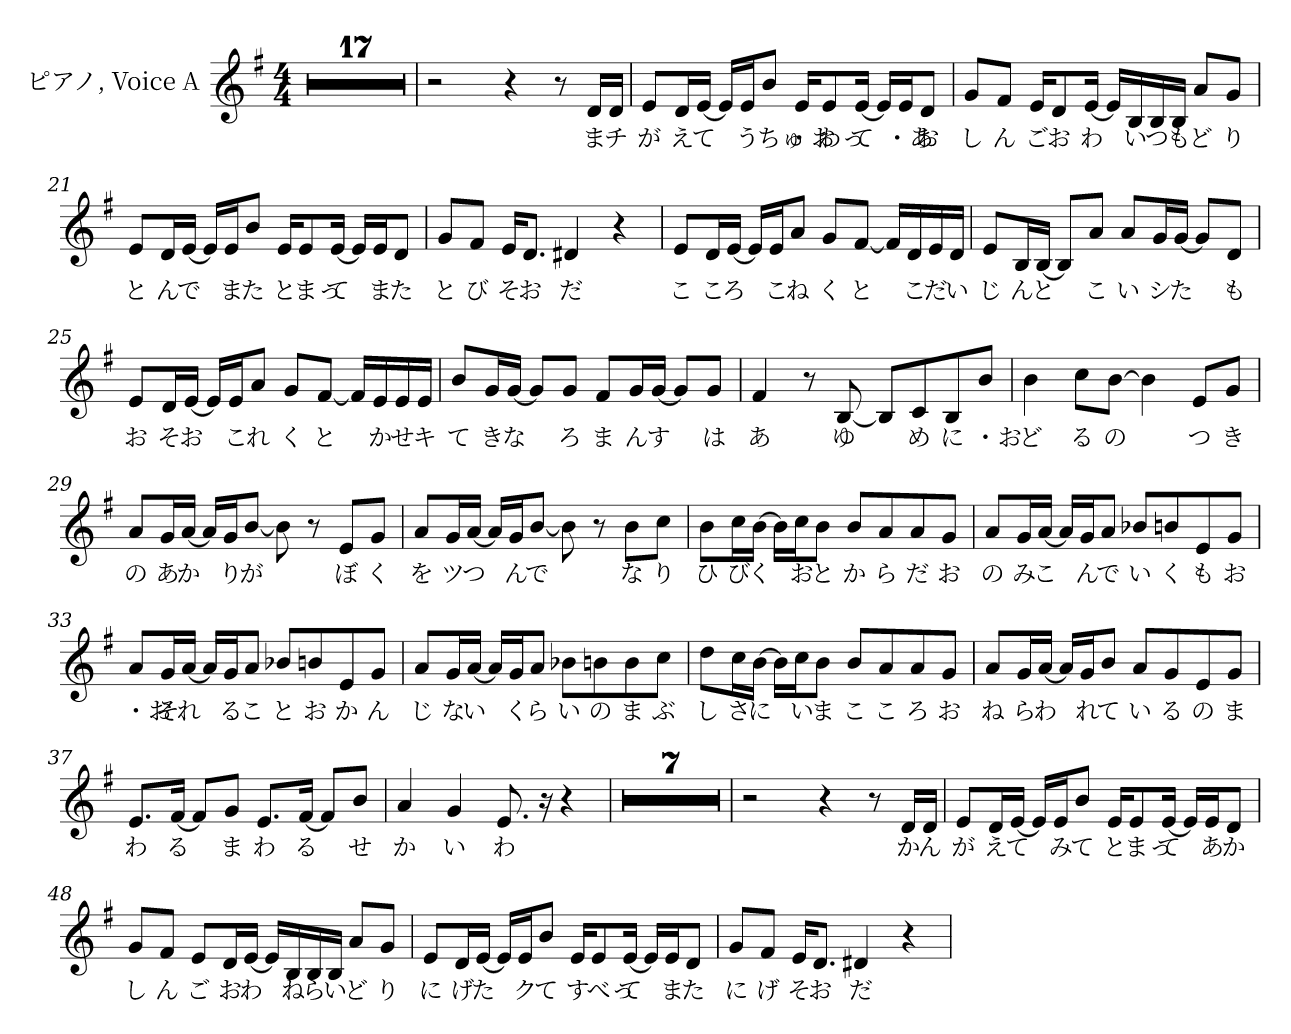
**kern	**text
*part1	*part1
*staff1	*staff1
*I"ピアノ, Voice A	*
*clefG2	*
*k[f#]	*
*M4/4	*
*MM130	*
=1	=1
1r	.
=2	=2
1r	.
=3	=3
1r	.
=4	=4
1r	.
=5	=5
1r	.
=6	=6
1r	.
=7	=7
1r	.
=8	=8
1r	.
=9	=9
1r	.
=10	=10
1r	.
=11	=11
1r	.
=12	=12
1r	.
=13	=13
1r	.
=14	=14
1r	.
=15	=15
1r	.
=16	=16
1r	.
!!LO:LB:g=z
=17	=17
1r	.
=18	=18
2r	.
4r	.
8r	.
!	!LO:LY:b
16d/LL	ま
!	!LO:LY:b
16d/JJ	チ
=19	=19
!	!LO:LY:b
8e/L	が
!	!LO:LY:b
16d/L	え
!	!LO:LY:b
[16e/JJ	て
16e/LL]	.
!	!LO:LY:b
16e/J	う
!	!LO:LY:b
8b/J	ちゅ
!	!LO:LY:b
16e/KL	・お
!	!LO:LY:b
8e/	わっ
!	!LO:LY:b
[16e/Jk	て
16e/LL]	.
!	!LO:LY:b
16e/J	・あ
!	!LO:LY:b
8d/J	お
=20	=20
!	!LO:LY:b
8g/L	し
!	!LO:LY:b
8f#/J	ん
!	!LO:LY:b
16e/KL	ご
!	!LO:LY:b
8d/	お
!	!LO:LY:b
[16e/Jk	わ
16e/LL]	.
!	!LO:LY:b
16B/	い
!	!LO:LY:b
16B/	つ
!	!LO:LY:b
16B/JJ	も
!	!LO:LY:b
8a/L	ど
!	!LO:LY:b
8g/J	り
!!LO:LB:g=z
=21	=21
!	!LO:LY:b
8e/L	と
!	!LO:LY:b
16d/L	ん
!	!LO:LY:b
[16e/JJ	で
16e/LL]	.
!	!LO:LY:b
16e/J	ま
!	!LO:LY:b
8b/J	た
!	!LO:LY:b
16e/KL	と
!	!LO:LY:b
8e/	まっ
!	!LO:LY:b
[16e/Jk	て
16e/LL]	.
!	!LO:LY:b
16e/J	ま
!	!LO:LY:b
8d/J	た
=22	=22
!	!LO:LY:b
8g/L	と
!	!LO:LY:b
8f#/J	び
!	!LO:LY:b
16e/KL	そ
!	!LO:LY:b
8.d/J	お
!	!LO:LY:b
4d#X/	だ
4r	.
=23	=23
!	!LO:LY:b
8e/L	こ
!	!LO:LY:b
16d/L	こ
!	!LO:LY:b
[16e/JJ	ろ
16e/LL]	.
!	!LO:LY:b
16e/J	こ
!	!LO:LY:b
8a/J	ね
!	!LO:LY:b
8g/L	く
!	!LO:LY:b
[8f#/J	と
16f#/LL]	.
!	!LO:LY:b
16d/	こ
!	!LO:LY:b
16e/	だ
!	!LO:LY:b
16d/JJ	い
!!LO:LB:g=z
=24	=24
!	!LO:LY:b
8e/L	じ
!	!LO:LY:b
16B/L	ん
!	!LO:LY:b
[16B/JJ	と
8B/L]	.
!	!LO:LY:b
8a/J	こ
!	!LO:LY:b
8a/L	い
!	!LO:LY:b
16g/L	シ
!	!LO:LY:b
[16g/JJ	た
8g/L]	.
!	!LO:LY:b
8d/J	も
=25	=25
!	!LO:LY:b
8e/L	お
!	!LO:LY:b
16d/L	そ
!	!LO:LY:b
[16e/JJ	お
16e/LL]	.
!	!LO:LY:b
16e/J	こ
!	!LO:LY:b
8a/J	れ
!	!LO:LY:b
8g/L	く
!	!LO:LY:b
[8f#/J	と
16f#/LL]	.
!	!LO:LY:b
16e/	か
!	!LO:LY:b
16e/	せ
!	!LO:LY:b
16e/JJ	キ
=26	=26
!	!LO:LY:b
8b/L	て
!	!LO:LY:b
16g/L	き
!	!LO:LY:b
[16g/JJ	な
8g/L]	.
!	!LO:LY:b
8g/J	ろ
!	!LO:LY:b
8f#/L	ま
!	!LO:LY:b
16g/L	ん
!	!LO:LY:b
[16g/JJ	す
8g/L]	.
!	!LO:LY:b
8g/J	は
!!LO:LB:g=z
=27	=27
!	!LO:LY:b
4f#/	あ
8r	.
!	!LO:LY:b
[8B/	ゆ
8B/L]	.
!	!LO:LY:b
8c/	め
!	!LO:LY:b
8B/	に
!	!LO:LY:b
8b/J	・お
=28	=28
!	!LO:LY:b
4b\	ど
!	!LO:LY:b
8cc\L	る
!	!LO:LY:b
[8b\J	の
4b\]	.
!	!LO:LY:b
8e/L	つ
!	!LO:LY:b
8g/J	き
=29	=29
!	!LO:LY:b
8a/L	の
!	!LO:LY:b
16g/L	あ
!	!LO:LY:b
[16a/JJ	か
16a/LL]	.
!	!LO:LY:b
16g/J	り
!	!LO:LY:b
[8b/J	が
8b\]	.
8r	.
!	!LO:LY:b
8e/L	ぼ
!	!LO:LY:b
8g/J	く
=30	=30
!	!LO:LY:b
8a/L	を
!	!LO:LY:b
16g/L	ツ
!	!LO:LY:b
[16a/JJ	つ
16a/LL]	.
!	!LO:LY:b
16g/J	ん
!	!LO:LY:b
[8b/J	で
8b\]	.
8r	.
!	!LO:LY:b
8b\L	な
!	!LO:LY:b
8cc\J	り
!!LO:LB:g=z
=31	=31
!	!LO:LY:b
8b\L	ひ
!	!LO:LY:b
16cc\L	び
!	!LO:LY:b
[16b\JJ	く
16b\LL]	.
!	!LO:LY:b
16cc\J	お
!	!LO:LY:b
8b\J	と
!	!LO:LY:b
8b/L	か
!	!LO:LY:b
8a/	ら
!	!LO:LY:b
8a/	だ
!	!LO:LY:b
8g/J	お
=32	=32
!	!LO:LY:b
8a/L	の
!	!LO:LY:b
16g/L	み
!	!LO:LY:b
[16a/JJ	こ
16a/LL]	.
!	!LO:LY:b
16g/J	ん
!	!LO:LY:b
8a/J	で
!	!LO:LY:b
8b-X/L	い
!	!LO:LY:b
8bn/	く
!	!LO:LY:b
8e/	も
!	!LO:LY:b
8g/J	お
=33	=33
!	!LO:LY:b
8a/L	・お
!	!LO:LY:b
16g/L	そ
!	!LO:LY:b
[16a/JJ	れ
16a/LL]	.
!	!LO:LY:b
16g/J	る
!	!LO:LY:b
8a/J	こ
!	!LO:LY:b
8b-X/L	と
!	!LO:LY:b
8bn/	お
!	!LO:LY:b
8e/	か
!	!LO:LY:b
8g/J	ん
!!LO:LB:g=z
=34	=34
!	!LO:LY:b
8a/L	じ
!	!LO:LY:b
16g/L	な
!	!LO:LY:b
[16a/JJ	い
16a/LL]	.
!	!LO:LY:b
16g/J	く
!	!LO:LY:b
8a/J	ら
!	!LO:LY:b
8b-X\L	い
!	!LO:LY:b
8bn\	の
!	!LO:LY:b
8b\	ま
!	!LO:LY:b
8cc\J	ぶ
=35	=35
!	!LO:LY:b
8dd\L	し
!	!LO:LY:b
16cc\L	さ
!	!LO:LY:b
[16b\JJ	に
16b\LL]	.
!	!LO:LY:b
16cc\J	い
!	!LO:LY:b
8b\J	ま
!	!LO:LY:b
8b/L	こ
!	!LO:LY:b
8a/	こ
!	!LO:LY:b
8a/	ろ
!	!LO:LY:b
8g/J	お
=36	=36
!	!LO:LY:b
8a/L	ね
!	!LO:LY:b
16g/L	ら
!	!LO:LY:b
[16a/JJ	わ
16a/LL]	.
!	!LO:LY:b
16g/J	れ
!	!LO:LY:b
8b/J	て
!	!LO:LY:b
8a/L	い
!	!LO:LY:b
8g/	る
!	!LO:LY:b
8e/	の
!	!LO:LY:b
8g/J	ま
=37	=37
!	!LO:LY:b
8.e/L	わ
!	!LO:LY:b
[16f#/Jk	る
8f#/L]	.
!	!LO:LY:b
8g/J	ま
!	!LO:LY:b
8.e/L	わ
!	!LO:LY:b
[16f#/Jk	る
8f#/L]	.
!	!LO:LY:b
8b/J	せ
!!LO:LB:g=z
=38	=38
!	!LO:LY:b
4a/	か
!	!LO:LY:b
4g/	い
!	!LO:LY:b
8.e/	わ
16r	.
4r	.
=39	=39
1r	.
=40	=40
1r	.
=41	=41
1r	.
=42	=42
1r	.
=43	=43
1r	.
=44	=44
1r	.
=45	=45
1r	.
=46	=46
2r	.
4r	.
8r	.
!	!LO:LY:b
16d/LL	か
!	!LO:LY:b
16d/JJ	ん
!!LO:LB:g=z
=47	=47
!	!LO:LY:b
8e/L	が
!	!LO:LY:b
16d/L	え
!	!LO:LY:b
[16e/JJ	て
16e/LL]	.
!	!LO:LY:b
16e/J	み
!	!LO:LY:b
8b/J	て
!	!LO:LY:b
16e/KL	と
!	!LO:LY:b
8e/	まっ
!	!LO:LY:b
[16e/Jk	て
16e/LL]	.
!	!LO:LY:b
16e/J	あ
!	!LO:LY:b
8d/J	か
=48	=48
!	!LO:LY:b
8g/L	し
!	!LO:LY:b
8f#/J	ん
!	!LO:LY:b
8e/L	ご
!	!LO:LY:b
16d/L	お
!	!LO:LY:b
[16e/JJ	わ
16e/LL]	.
!	!LO:LY:b
16B/	ね
!	!LO:LY:b
16B/	ら
!	!LO:LY:b
16B/JJ	い
!	!LO:LY:b
8a/L	ど
!	!LO:LY:b
8g/J	り
=49	=49
!	!LO:LY:b
8e/L	に
!	!LO:LY:b
16d/L	げ
!	!LO:LY:b
[16e/JJ	た
16e/LL]	.
!	!LO:LY:b
16e/J	ク
!	!LO:LY:b
8b/J	て
!	!LO:LY:b
16e/KL	す
!	!LO:LY:b
8e/	べっ
!	!LO:LY:b
[16e/Jk	て
16e/LL]	.
!	!LO:LY:b
16e/J	ま
!	!LO:LY:b
8d/J	た
!!LO:LB:g=z
=50	=50
!	!LO:LY:b
8g/L	に
!	!LO:LY:b
8f#/J	げ
!	!LO:LY:b
16e/KL	そ
!	!LO:LY:b
8.d/J	お
!	!LO:LY:b
4d#X/	だ
4r	.
=	=
*-	*-
